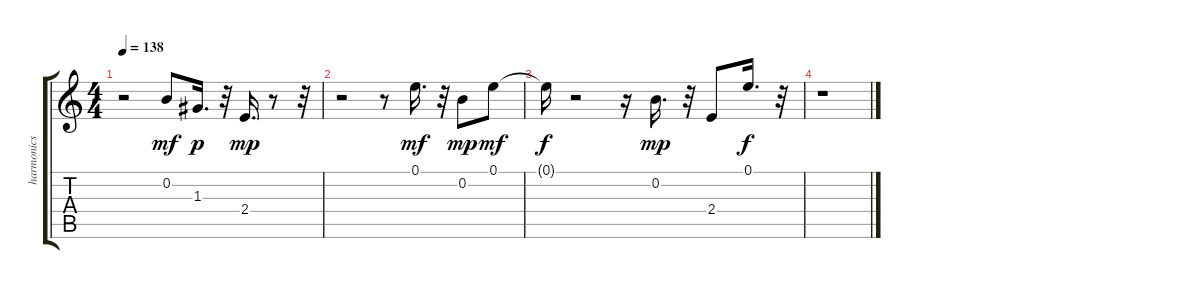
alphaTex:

\track ("harmonics" "harmonics") {instrument guitarharmonics}
\staff {score tabs}
\tuning (E4 B3 G3 D3 A2 E2) {hide}
\ts (4 4)
\tempo 138
\clef g2
\ks c
r.2{dy mf} 0.2.8 1.3.16{d dy p} r.32 2.4.16{d dy mp} r.8 r.32 |
r.2 r.8 0.1.16{d dy mf} r.32 0.2.8{dy mp} 0.1.8{dy mf} |
0.1{t}.16{dy f} r.2 r.16 0.2.16{d dy mp} r.32 2.4.8 0.1.16{d dy f} r.32 |
r.1
